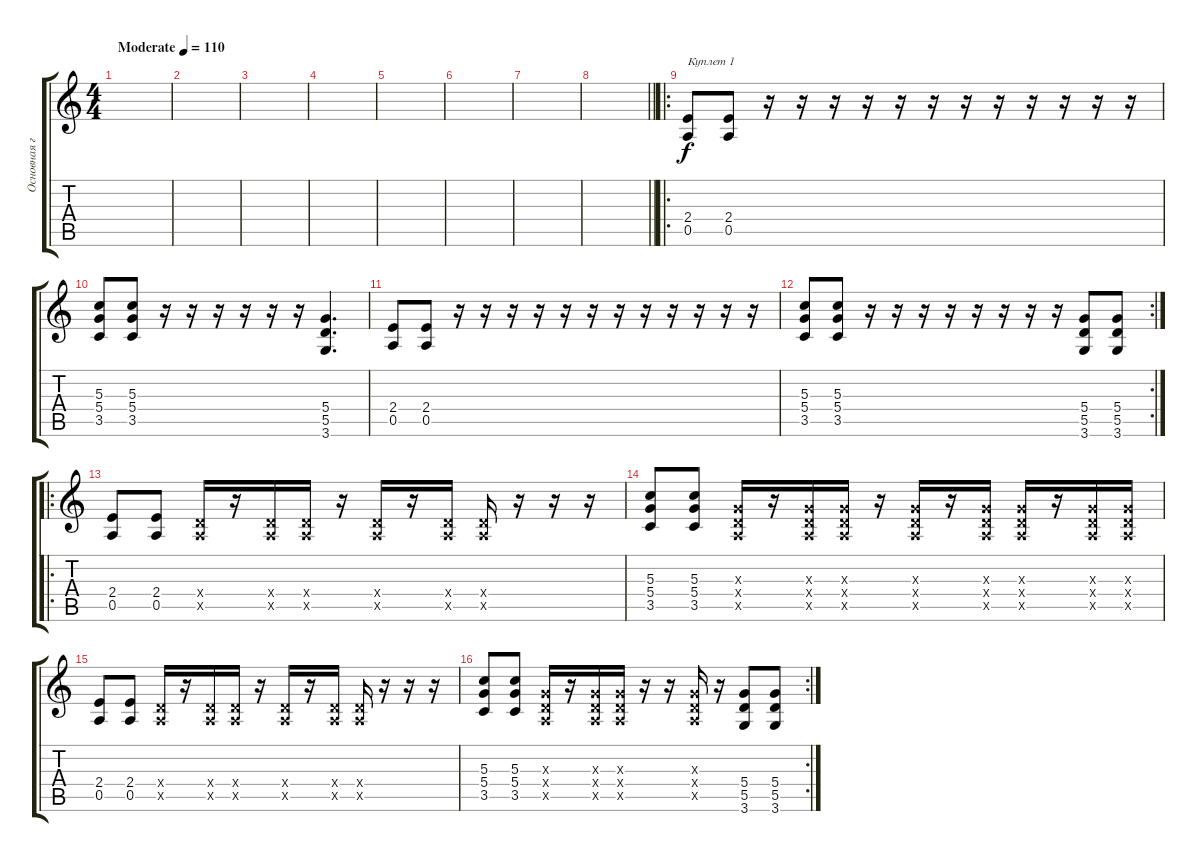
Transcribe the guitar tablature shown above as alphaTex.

\track ("Основная гитара" "Основная г") {instrument acousticguitarsteel}
\staff {score tabs}
\tuning (E4 B3 G3 D3 A2 E2) {hide}
\ts (4 4)
\tempo (110 "Moderate")
\clef g2
\ks c
|
|
|
|
|
|
|
\barLineRight lightlight
|
\ro
(2.4 0.5).8{txt "Куплет 1"} (2.4 0.5).8 r.16 r.16 r.16 r.16 r.16 r.16 r.16 r.16 r.16 r.16 r.16 r.16 |
(5.3 5.4 3.5).8 (5.3 5.4 3.5).8 r.16 r.16 r.16 r.16 r.16 r.16 (5.4 5.5 3.6).4{d} |
(2.4 0.5).8 (2.4 0.5).8 r.16 r.16 r.16 r.16 r.16 r.16 r.16 r.16 r.16 r.16 r.16 r.16 |
\rc 2
(5.3 5.4 3.5).8 (5.3 5.4 3.5).8 r.16 r.16 r.16 r.16 r.16 r.16 r.16 r.16 (5.4 5.5 3.6).8 (5.4 5.5 3.6).8 |
\ro
(2.4 0.5).8 (2.4 0.5).8 (0.4{x} 0.5{x}).16 r.16 (0.4{x} 0.5{x}).16 (0.4{x} 0.5{x}).16 r.16 (0.4{x} 0.5{x}).16 r.16 (0.4{x} 0.5{x}).16 (0.4{x} 0.5{x}).16 r.16 r.16 r.16 |
(5.3 5.4 3.5).8 (5.3 5.4 3.5).8 (0.3{x} 0.4{x} 0.5{x}).16 r.16 (0.3{x} 0.4{x} 0.5{x}).16 (0.3{x} 0.4{x} 0.5{x}).16 r.16 (0.3{x} 0.4{x} 0.5{x}).16 r.16 (0.3{x} 0.4{x} 0.5{x}).16 (0.3{x} 0.4{x} 0.5{x}).16 r.16 (0.3{x} 0.4{x} 0.5{x}).16 (0.3{x} 0.4{x} 0.5{x}).16 |
(2.4 0.5).8 (2.4 0.5).8 (0.4{x} 0.5{x}).16 r.16 (0.4{x} 0.5{x}).16 (0.4{x} 0.5{x}).16 r.16 (0.4{x} 0.5{x}).16 r.16 (0.4{x} 0.5{x}).16 (0.4{x} 0.5{x}).16 r.16 r.16 r.16 |
\rc 2
(5.3 5.4 3.5).8 (5.3 5.4 3.5).8 (0.3{x} 0.4{x} 0.5{x}).16 r.16 (0.3{x} 0.4{x} 0.5{x}).16 (0.3{x} 0.4{x} 0.5{x}).16 r.16 r.16 (0.3{x} 0.4{x} 0.5{x}).16 r.16 (5.4 5.5 3.6).8 (5.4 5.5 3.6).8
